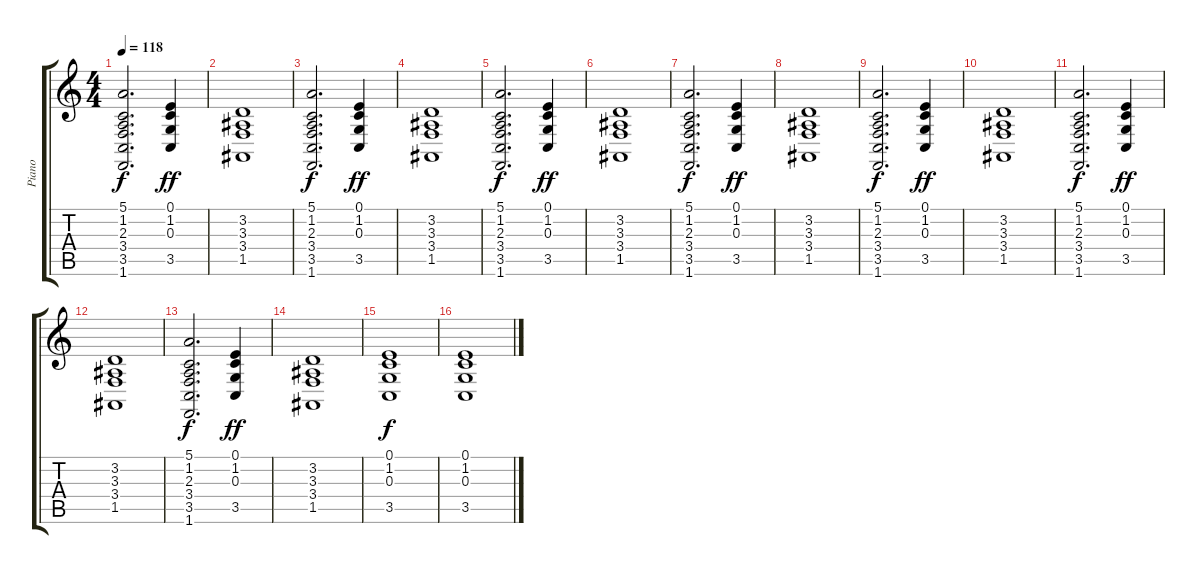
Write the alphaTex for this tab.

\track ("Piano" "Piano") {instrument brightacousticpiano}
\staff {score tabs}
\tuning (E4 B3 G3 D3 A2 E2) {hide}
\ts (4 4)
\tempo 118
\clef g2
\ks c
(5.1 1.2 2.3 3.4 3.5 1.6).2{d dy f} (0.1 1.2 0.3 3.5).4{dy ff} |
(3.2 3.3 3.4 1.5).1 |
(5.1 1.2 2.3 3.4 3.5 1.6).2{d dy f} (0.1 1.2 0.3 3.5).4{dy ff} |
(3.2 3.3 3.4 1.5).1 |
(5.1 1.2 2.3 3.4 3.5 1.6).2{d dy f} (0.1 1.2 0.3 3.5).4{dy ff} |
(3.2 3.3 3.4 1.5).1 |
(5.1 1.2 2.3 3.4 3.5 1.6).2{d dy f} (0.1 1.2 0.3 3.5).4{dy ff} |
(3.2 3.3 3.4 1.5).1 |
(5.1 1.2 2.3 3.4 3.5 1.6).2{d dy f} (0.1 1.2 0.3 3.5).4{dy ff} |
(3.2 3.3 3.4 1.5).1 |
(5.1 1.2 2.3 3.4 3.5 1.6).2{d dy f} (0.1 1.2 0.3 3.5).4{dy ff} |
(3.2 3.3 3.4 1.5).1 |
(5.1 1.2 2.3 3.4 3.5 1.6).2{d dy f} (0.1 1.2 0.3 3.5).4{dy ff} |
(3.2 3.3 3.4 1.5).1 |
(0.1 1.2 0.3 3.5).1{dy f} |
(0.1 1.2 0.3 3.5).1
